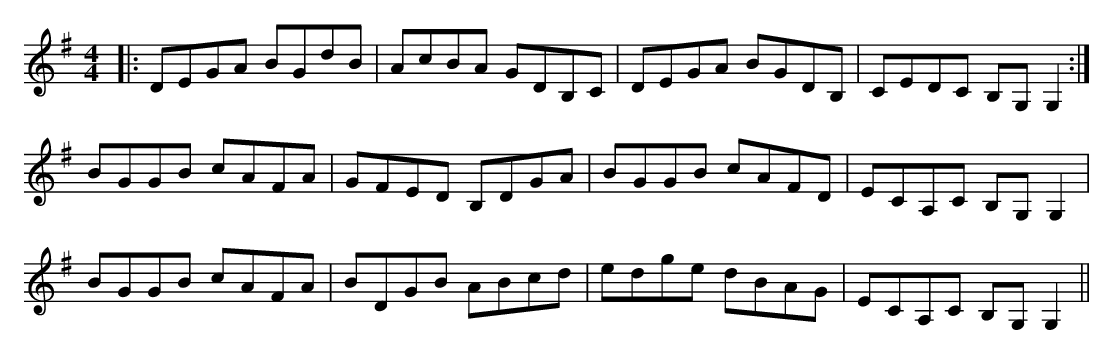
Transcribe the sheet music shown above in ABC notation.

X:1
M:4/4
K:G
|:DEGA BGdB|AcBA GDB,C|DEGA BGDB,|CEDC B,G, G,2:|
BGGB cAFA|GFED B,DGA|BGGB cAFD|ECA,C B,G, G,2|
BGGB cAFA|BDGB ABcd|edge dBAG|ECA,C B,G, G,2||
